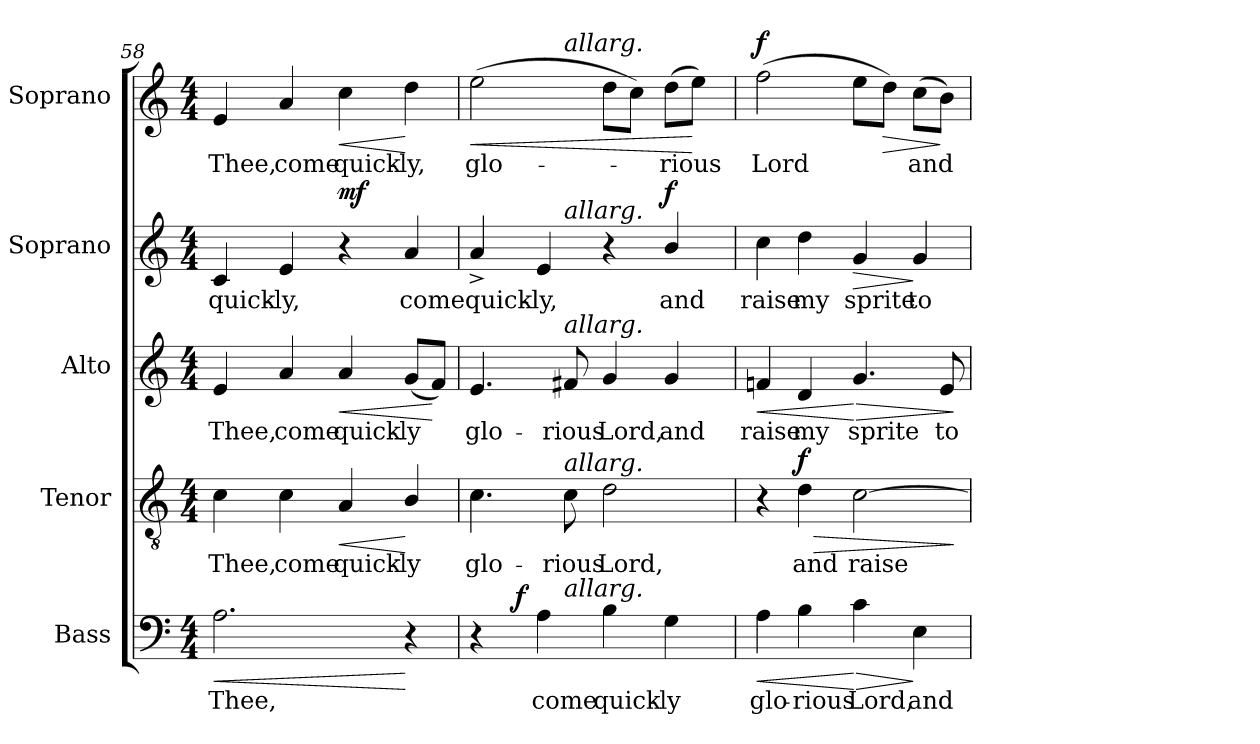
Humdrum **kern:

**kern	**text	**dynam	**kern	**text	**dynam	**kern	**text	**dynam	**kern	**text	**dynam	**kern	**text	**dynam
*part5	*part5	*part5	*part4	*part4	*part4	*part3	*part3	*part3	*part2	*part2	*part2	*part1	*part1	*part1
*staff5	*staff5	*staff5	*staff4	*staff4	*staff4	*staff3	*staff3	*staff3	*staff2	*staff2	*staff2	*staff1	*staff1	*staff1
*I"Bass	*	*	*I"Tenor	*	*	*I"Alto	*	*	*I"Soprano	*	*	*I"Soprano	*	*
*I'B.	*	*	*I'T.	*	*	*I'A.	*	*	*I'S.	*	*	*I'S.	*	*
*clefF4	*	*	*clefGv2	*	*	*clefG2	*	*	*clefG2	*	*	*clefG2	*	*
*	*	*	*ITrd7c12	*	*	*	*	*	*	*	*	*	*	*
*k[]	*	*	*k[]	*	*	*k[]	*	*	*k[]	*	*	*k[]	*	*
*C:	*	*	*C:	*	*	*C:	*	*	*C:	*	*	*C:	*	*
*M4/4	*	*	*M4/4	*	*	*M4/4	*	*	*M4/4	*	*	*M4/4	*	*
=58	=58	=58	=58	=58	=58	=58	=58	=58	=58	=58	=58	=58	=58	=58
!	!LO:LY:b:color=#000000	!LO:HP:b	!	!	!	!	!	!	!	!	!	!	!	!
!	!	!	!	!LO:LY:b:color=#000000	!	!	!	!	!	!	!	!	!	!
!	!	!	!	!	!	!	!LO:LY:b:color=#000000	!	!	!	!	!	!	!
!	!	!	!	!	!	!	!	!	!	!LO:LY:b:color=#000000	!	!	!	!
!	!	!	!	!	!	!	!	!	!	!	!	!	!LO:LY:b:color=#000000	!
2.Ai\	Thee,	<	4Ci\	Thee,	.	4ei/	Thee,	.	4ci/	quick-	.	4ei/	Thee,	.
!	!	!	!	!LO:LY:b:color=#000000	!	!	!	!	!	!	!	!	!	!
!	!	!	!	!	!	!	!LO:LY:b:color=#000000	!	!	!	!	!	!	!
!	!	!	!	!	!	!	!	!	!	!LO:LY:b:color=#000000	!	!	!	!
!	!	!	!	!	!	!	!	!	!	!	!	!	!LO:LY:b:color=#000000	!
.	.	.	4Ci\	come	.	4ai/	come	.	4ei/	-ly,	.	4ai/	come	.
!	!	!	!	!LO:LY:b:color=#000000	!LO:HP:b	!	!	!	!	!	!	!	!	!
!	!	!	!	!	!	!	!LO:LY:b:color=#000000	!LO:HP:b	!	!	!	!	!	!
!	!	!	!	!	!	!	!	!	!	!	!	!	!LO:LY:b:color=#000000	!LO:HP:b
.	.	.	4AAi/	quick-	<	4ai/	quick-	<	4r	.	mf	4cci\	quick-	<
!	!	!	!	!LO:LY:b:color=#000000	!	!	!	!	!	!	!	!	!	!
!	!	!	!	!	!	!	!LO:LY:b:color=#000000	!	!	!	!	!	!	!
!	!	!	!	!	!	!	!	!	!	!LO:LY:b:color=#000000	!	!	!	!
!	!	!	!	!	!	!	!	!	!	!	!	!	!LO:LY:b:color=#000000	!
4r	.	[	4BBi/	-ly	[	(8gi/L	-ly	.	4ai/	come	.	4ddi\	-ly,	[
.	.	.	.	.	.	8fi/J)	.	[	.	.	.	.	.	.
=59	=59	=59	=59	=59	=59	=59	=59	=59	=59	=59	=59	=59	=59	=59
!	!	!	!	!LO:LY:b:color=#000000	!	!	!	!	!	!	!	!	!	!
!	!	!	!	!	!	!	!LO:LY:b:color=#000000	!	!	!	!	!	!	!
!	!	!	!	!	!	!	!	!	!	!LO:LY:b:color=#000000	!	!	!	!
!	!	!	!	!	!	!	!	!	!	!	!	!	!LO:LY:b:color=#000000	!LO:HP:b
*^	*	*	*	*	*	*	*	*	*^	*	*	*^	*	*
*	*^	*	*	*	*	*	*	*	*	*	*	*	*	*	*	*	*
4r	8ryy	4.ryy	.	.	4.Ci\	glo-	.	4.ei/	glo-	.	4a^i/	4.ryy	quick-	.	(2eei\	4.ryy	glo-	<
.	32ryy	.	.	.	.	.	.	.	.	.	.	.	.	.	.	.	.	.
.	128ryy	.	.	.	.	.	.	.	.	.	.	.	.	.	.	.	.	.
.	512.ryy	.	.	.	.	.	.	.	.	.	.	.	.	.	.	.	.	.
.	2ryy	.	.	f	.	.	.	.	.	.	.	.	.	.	.	.	.	.
!	!	!	!LO:LY:b:color=#000000	!	!	!	!	!	!	!	!	!	!	!	!	!	!	!
!	!	!	!	!	!	!	!	!	!	!	!	!	!LO:LY:b:color=#000000	!	!	!	!	!
4Ai\	.	.	come	.	.	.	.	.	.	.	4ei/	.	-ly,	.	.	.	.	.
!	!	!	!	!	!	!LO:LY:b:color=#000000	!	!	!	!	!	!	!	!	!	!	!	!
!	!	!	!	!	!	!	!	!	!	!	!	!	!	!	!	!LO:TX:a:i:t=allarg.	!	!
!	!	!	!	!	!	!	!	!	!	!	!	!LO:TX:a:i:t=allarg.	!	!	!	!	!	!
!	!	!	!	!	!	!	!	!LO:TX:a:i:t=allarg.	!	!	!	!	!	!	!	!	!	!
!	!	!	!	!	!LO:TX:a:i:t=allarg.	!	!	!	!	!	!	!	!	!	!	!	!	!
!	!	!LO:TX:a:i:t=allarg.	!	!	!	!	!	!	!	!	!	!	!	!	!	!	!	!
!	!	!	!	!	!	!	!	!	!LO:LY:b:color=#000000	!	!	!	!	!	!	!	!	!
.	.	2ryy	.	.	8Ci\	-rious	.	8f#Xi/	-rious	.	.	2ryy	.	.	.	2ryy	.	.
!	!	!	!LO:LY:b:color=#000000	!	!	!	!	!	!	!	!	!	!	!	!	!	!	!
!	!	!	!	!	!	!LO:LY:b:color=#000000	!	!	!	!	!	!	!	!	!	!	!	!
!	!	!	!	!	!	!	!	!	!LO:LY:b:color=#000000	!	!	!	!	!	!	!	!	!
4Bi\	.	.	quick-	.	2Di\	Lord,	.	4gi/	Lord,	.	4r	.	.	.	8ddi\L	.	.	.
.	.	.	.	.	.	.	.	.	.	.	.	.	.	.	8cci\J)	.	.	.
.	4ryy	.	.	.	.	.	.	.	.	.	.	.	.	.	.	.	.	.
!	!	!	!LO:LY:b:color=#000000	!	!	!	!	!	!	!	!	!	!	!	!	!	!	!
!	!	!	!	!	!	!	!	!	!LO:LY:b:color=#000000	!	!	!	!	!	!	!	!	!
!	!	!	!	!	!	!	!	!	!	!	!	!	!LO:LY:b:color=#000000	!	!	!	!	!
!	!	!	!	!	!	!	!	!	!	!	!	!	!	!	!	!	!LO:LY:b:color=#000000	!
4Gi\	.	.	-ly	.	.	.	.	4gi/	and	.	4bi/	.	and	f	(8ddi\L	.	-rious	.
.	.	8ryy	.	.	.	.	.	.	.	.	.	8ryy	.	.	8eei\J)	8ryy	.	[
.	16ryy	.	.	.	.	.	.	.	.	.	.	.	.	.	.	.	.	.
.	64ryy	.	.	.	.	.	.	.	.	.	.	.	.	.	.	.	.	.
.	256ryy	.	.	.	.	.	.	.	.	.	.	.	.	.	.	.	.	.
.	1024ryy	.	.	.	.	.	.	.	.	.	.	.	.	.	.	.	.	.
*	*	*	*	*	*	*	*	*	*	*	*v	*v	*	*	*	*	*	*
*v	*v	*v	*	*	*	*	*	*	*	*	*	*	*	*v	*v	*	*
!!LO:LB:g=z
=60	=60	=60	=60	=60	=60	=60	=60	=60	=60	=60	=60	=60	=60	=60
*^	*	*	*	*	*	*	*	*	*^	*	*	*^	*	*
*	*^	*	*	*	*	*	*	*	*	*	*	*	*	*	*	*	*
!	!	!	!LO:LY:b:color=#000000	!LO:HP:b	!	!	!	!	!	!	!	!	!	!	!	!	!	!
*	*	*	*	*	*	*	*	*	*	*	*v	*v	*	*	*	*	*	*
*v	*v	*v	*	*	*	*	*	*	*	*	*	*	*	*v	*v	*	*
*^	*	*	*	*	*	*	*	*	*^	*	*	*^	*	*
*	*^	*	*	*	*	*	*	*	*	*	*	*	*	*	*	*	*
!	!	!	!	!	!	!	!	!	!LO:LY:b:color=#000000	!LO:HP:b	!	!	!	!	!	!	!	!
*	*	*	*	*	*	*	*	*	*	*	*v	*v	*	*	*	*	*	*
*v	*v	*v	*	*	*	*	*	*	*	*	*	*	*	*v	*v	*	*
*^	*	*	*	*	*	*	*	*	*^	*	*	*^	*	*
*	*^	*	*	*	*	*	*	*	*	*	*	*	*	*	*	*	*
!	!	!	!	!	!	!	!	!	!	!	!	!	!LO:LY:b:color=#000000	!	!	!	!	!
*	*	*	*	*	*	*	*	*	*	*	*v	*v	*	*	*	*	*	*
*v	*v	*v	*	*	*	*	*	*	*	*	*	*	*	*v	*v	*	*
*^	*	*	*	*	*	*	*	*	*^	*	*	*^	*	*
*	*^	*	*	*	*	*	*	*	*	*	*	*	*	*	*	*	*
!	!	!	!	!	!	!	!	!	!	!	!	!	!	!	!	!	!LO:LY:b:color=#000000	!
*	*	*	*	*	*	*	*	*	*	*	*v	*v	*	*	*	*	*	*
*v	*v	*v	*	*	*	*	*	*	*	*	*	*	*	*v	*v	*	*
4Ai\	glo-	<	4r	.	.	4fni/	raise	<	4cci\	raise	.	(2ffi\	Lord	f
!	!LO:LY:b:color=#000000	!	!	!	!	!	!	!	!	!	!	!	!	!
!	!	!	!	!LO:LY:b:color=#000000	!LO:HP:b	!	!	!	!	!	!	!	!	!
!	!	!	!	!	!	!	!LO:LY:b:color=#000000	!	!	!	!	!	!	!
!	!	!	!	!	!	!	!	!	!	!LO:LY:b:color=#000000	!	!	!	!
4Bi\	-rious	.	4Di\	and	> f	4di/	my	.	4ddi\	my	.	.	.	.
!	!LO:LY:b:color=#000000	!LO:HP:n=1:b	!	!	!	!	!	!	!	!	!	!	!	!
!	!	!	!	!LO:LY:b:color=#000000	!	!	!	!	!	!	!	!	!	!
!	!	!	!	!	!	!	!LO:LY:b:color=#000000	!LO:HP:n=1:b	!	!	!	!	!	!
!	!	!	!	!	!	!	!	!	!	!LO:LY:b:color=#000000	!LO:HP:b	!	!	!
4ci\	Lord,	[ >	[2Ci\	raise	.	4.gi/	sprite	[ >	4gi/	sprite	>	8eei\L	.	.
!	!	!	!	!	!	!	!	!	!	!	!	!	!	!LO:HP:b
.	.	.	.	.	.	.	.	.	.	.	.	8ddi\J)	.	>
!	!LO:LY:b:color=#000000	!	!	!	!	!	!	!	!	!	!	!	!	!
!	!	!	!	!	!	!	!	!	!	!LO:LY:b:color=#000000	!	!	!	!
!	!	!	!	!	!	!	!	!	!	!	!	!	!LO:LY:b:color=#000000	!
4Ei\	and	]	.	.	.	.	.	.	4gi/	to	]	(8cci\L	and	.
!	!	!	!	!	!	!	!LO:LY:b:color=#000000	!	!	!	!	!	!	!
.	.	.	.	.	.	8ei/	to	.	.	.	.	8bi\J)	.	]
.	.	.	.	.	]	.	.	]	.	.	.	.	.	.
=	=	=	=	=	=	=	=	=	=	=	=	=	=	=
*-	*-	*-	*-	*-	*-	*-	*-	*-	*-	*-	*-	*-	*-	*-
